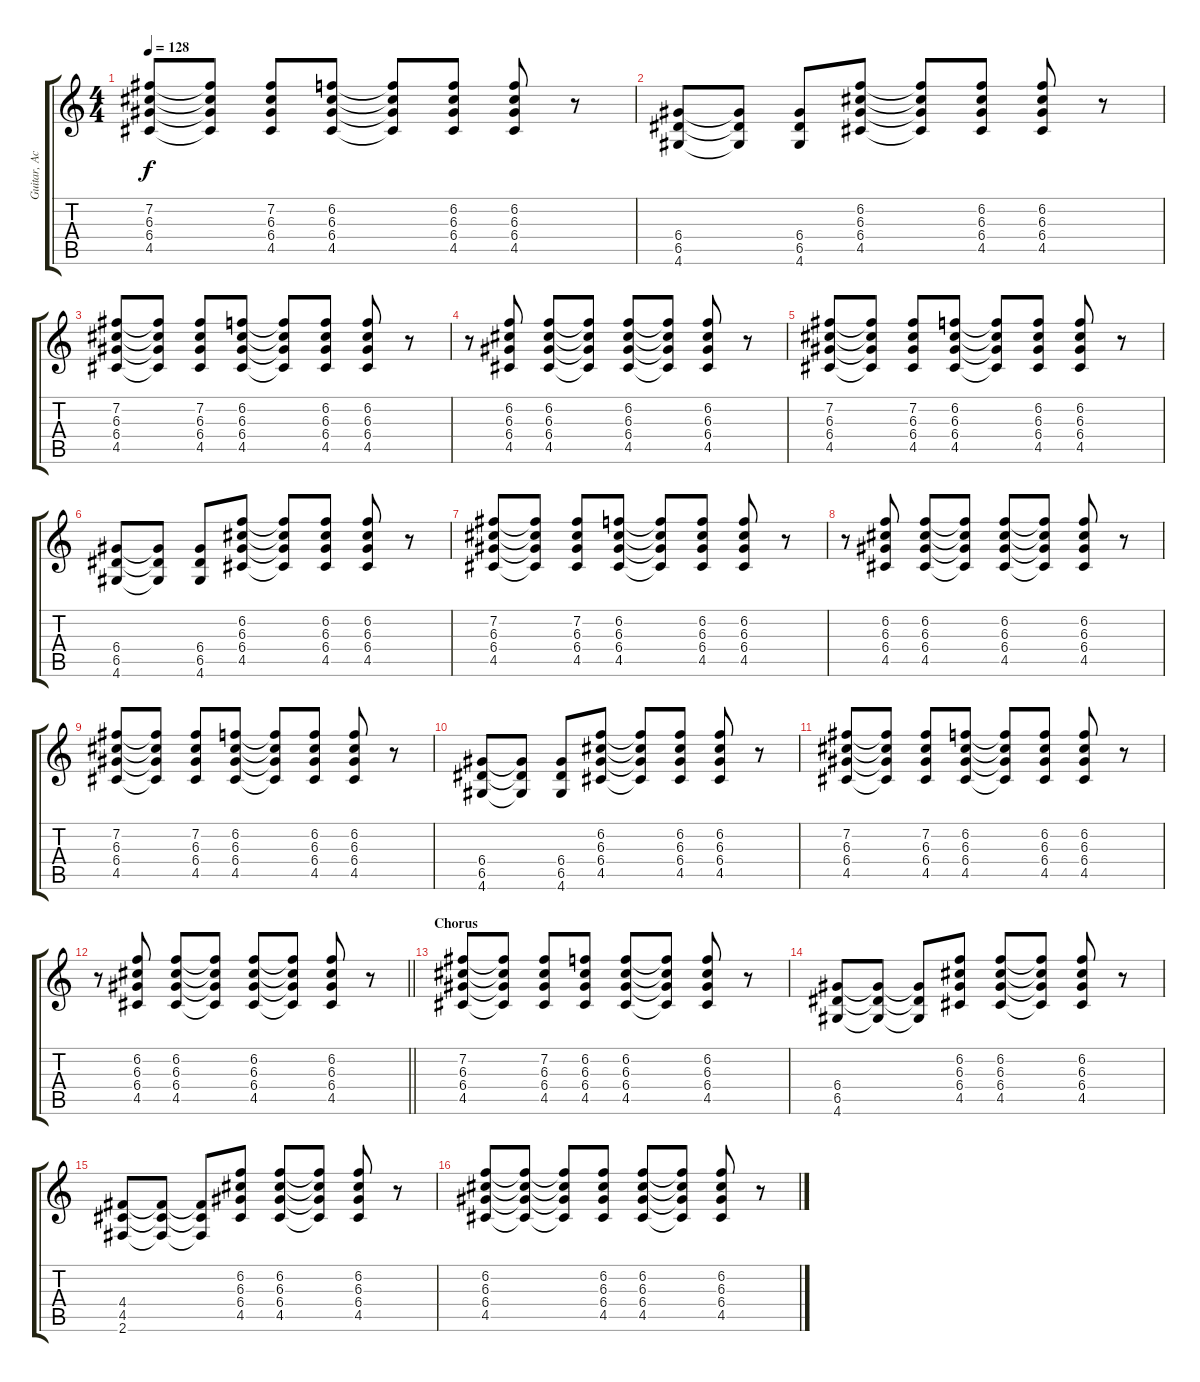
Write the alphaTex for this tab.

\track ("Guitar, Acoustic" "Guitar, Ac") {instrument acousticguitarsteel}
\staff {score tabs}
\tuning (E4 B3 G3 D3 A2 E2) {hide}
\ts (4 4)
\tempo 128
\clef g2
\ks c
(7.2 6.3 6.4 4.5).8{dy f} (7.2{t} 6.3{t} 6.4{t} 4.5{t}).8 (7.2 6.3 6.4 4.5).8 (6.2 6.3 6.4 4.5).8 (6.2{t} 6.3{t} 6.4{t} 4.5{t}).8 (6.2 6.3 6.4 4.5).8 (6.2 6.3 6.4 4.5).8 r.8 |
(6.4 6.5 4.6).8 (6.4{t} 6.5{t} 4.6{t}).8 (6.4 6.5 4.6).8 (6.2 6.3 6.4 4.5).8 (6.2{t} 6.3{t} 6.4{t} 4.5{t}).8 (6.2 6.3 6.4 4.5).8 (6.2 6.3 6.4 4.5).8 r.8 |
(7.2 6.3 6.4 4.5).8 (7.2{t} 6.3{t} 6.4{t} 4.5{t}).8 (7.2 6.3 6.4 4.5).8 (6.2 6.3 6.4 4.5).8 (6.2{t} 6.3{t} 6.4{t} 4.5{t}).8 (6.2 6.3 6.4 4.5).8 (6.2 6.3 6.4 4.5).8 r.8 |
r.8 (6.2 6.3 6.4 4.5).8 (6.2 6.3 6.4 4.5).8 (6.2{t} 6.3{t} 6.4{t} 4.5{t}).8 (6.2 6.3 6.4 4.5).8 (6.2{t} 6.3{t} 6.4{t} 4.5{t}).8 (6.2 6.3 6.4 4.5).8 r.8 |
(7.2 6.3 6.4 4.5).8 (7.2{t} 6.3{t} 6.4{t} 4.5{t}).8 (7.2 6.3 6.4 4.5).8 (6.2 6.3 6.4 4.5).8 (6.2{t} 6.3{t} 6.4{t} 4.5{t}).8 (6.2 6.3 6.4 4.5).8 (6.2 6.3 6.4 4.5).8 r.8 |
(6.4 6.5 4.6).8 (6.4{t} 6.5{t} 4.6{t}).8 (6.4 6.5 4.6).8 (6.2 6.3 6.4 4.5).8 (6.2{t} 6.3{t} 6.4{t} 4.5{t}).8 (6.2 6.3 6.4 4.5).8 (6.2 6.3 6.4 4.5).8 r.8 |
(7.2 6.3 6.4 4.5).8 (7.2{t} 6.3{t} 6.4{t} 4.5{t}).8 (7.2 6.3 6.4 4.5).8 (6.2 6.3 6.4 4.5).8 (6.2{t} 6.3{t} 6.4{t} 4.5{t}).8 (6.2 6.3 6.4 4.5).8 (6.2 6.3 6.4 4.5).8 r.8 |
r.8 (6.2 6.3 6.4 4.5).8 (6.2 6.3 6.4 4.5).8 (6.2{t} 6.3{t} 6.4{t} 4.5{t}).8 (6.2 6.3 6.4 4.5).8 (6.2{t} 6.3{t} 6.4{t} 4.5{t}).8 (6.2 6.3 6.4 4.5).8 r.8 |
(7.2 6.3 6.4 4.5).8 (7.2{t} 6.3{t} 6.4{t} 4.5{t}).8 (7.2 6.3 6.4 4.5).8 (6.2 6.3 6.4 4.5).8 (6.2{t} 6.3{t} 6.4{t} 4.5{t}).8 (6.2 6.3 6.4 4.5).8 (6.2 6.3 6.4 4.5).8 r.8 |
(6.4 6.5 4.6).8 (6.4{t} 6.5{t} 4.6{t}).8 (6.4 6.5 4.6).8 (6.2 6.3 6.4 4.5).8 (6.2{t} 6.3{t} 6.4{t} 4.5{t}).8 (6.2 6.3 6.4 4.5).8 (6.2 6.3 6.4 4.5).8 r.8 |
(7.2 6.3 6.4 4.5).8 (7.2{t} 6.3{t} 6.4{t} 4.5{t}).8 (7.2 6.3 6.4 4.5).8 (6.2 6.3 6.4 4.5).8 (6.2{t} 6.3{t} 6.4{t} 4.5{t}).8 (6.2 6.3 6.4 4.5).8 (6.2 6.3 6.4 4.5).8 r.8 |
\barLineRight lightlight
r.8 (6.2 6.3 6.4 4.5).8 (6.2 6.3 6.4 4.5).8 (6.2{t} 6.3{t} 6.4{t} 4.5{t}).8 (6.2 6.3 6.4 4.5).8 (6.2{t} 6.3{t} 6.4{t} 4.5{t}).8 (6.2 6.3 6.4 4.5).8 r.8 |
\section ("" "Chorus")
(7.2 6.3 6.4 4.5).8 (7.2{t} 6.3{t} 6.4{t} 4.5{t}).8 (7.2 6.3 6.4 4.5).8 (6.2 6.3 6.4 4.5).8 (6.2 6.3 6.4 4.5).8 (6.2{t} 6.3{t} 6.4{t} 4.5{t}).8 (6.2 6.3 6.4 4.5).8 r.8 |
(6.4 6.5 4.6).8 (6.4{t} 6.5{t} 4.6{t}).8 (6.4{t} 6.5{t} 4.6{t}).8 (6.2 6.3 6.4 4.5).8 (6.2 6.3 6.4 4.5).8 (6.2{t} 6.3{t} 6.4{t} 4.5{t}).8 (6.2 6.3 6.4 4.5).8 r.8 |
(4.4 4.5 2.6).8 (4.4{t} 4.5{t} 2.6{t}).8 (4.4{t} 4.5{t} 2.6{t}).8 (6.2 6.3 6.4 4.5).8 (6.2 6.3 6.4 4.5).8 (6.2{t} 6.3{t} 6.4{t} 4.5{t}).8 (6.2 6.3 6.4 4.5).8 r.8 |
(6.2 6.3 6.4 4.5).8 (6.2{t} 6.3{t} 6.4{t} 4.5{t}).8 (6.2{t} 6.3{t} 6.4{t} 4.5{t}).8 (6.2 6.3 6.4 4.5).8 (6.2 6.3 6.4 4.5).8 (6.2{t} 6.3{t} 6.4{t} 4.5{t}).8 (6.2 6.3 6.4 4.5).8 r.8
